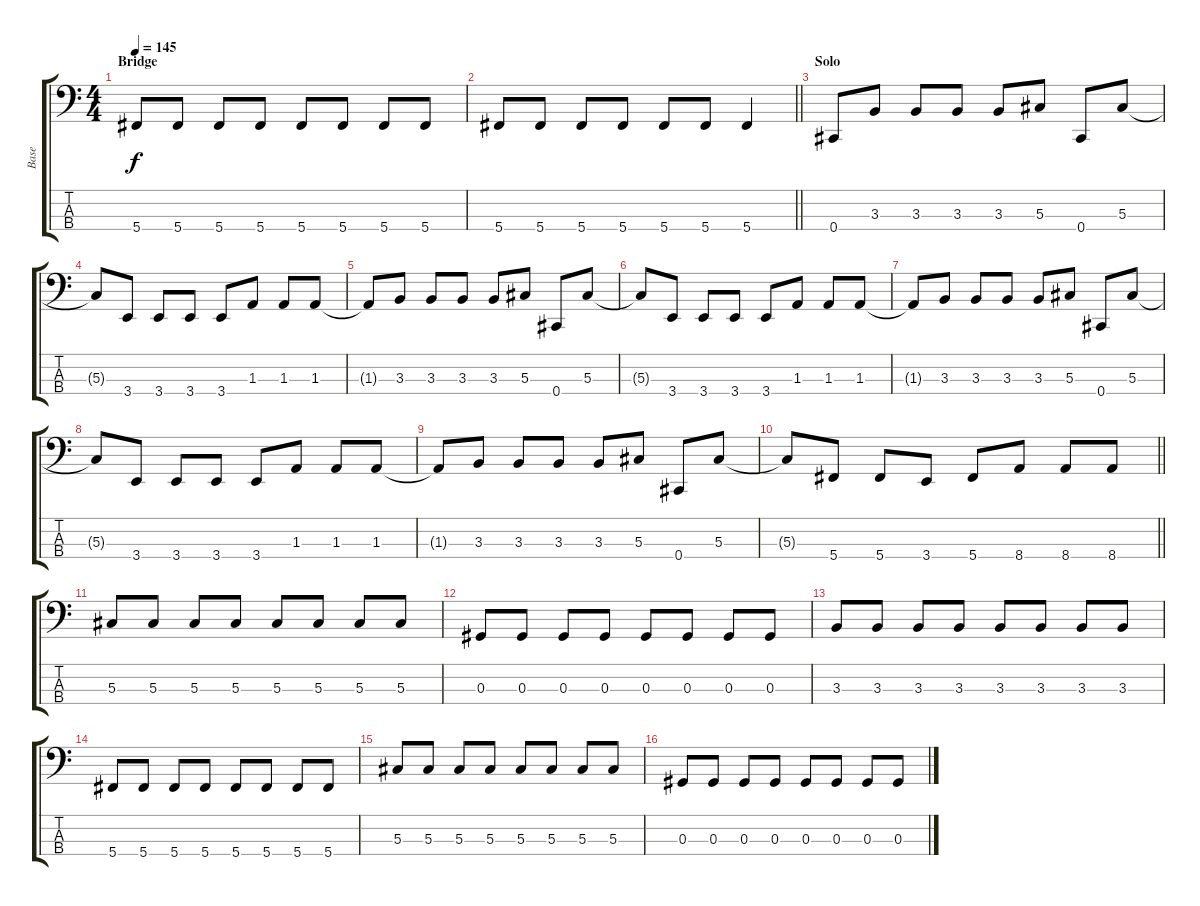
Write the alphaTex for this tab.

\track ("Base" "Base") {instrument electricbasspick}
\staff {score tabs}
\tuning (Gb2 Db2 Ab1 Db1) {hide}
\ts (4 4)
\section ("" "Bridge")
\tempo 145
\clef f4
\ks c
5.4.8{dy f} 5.4.8 5.4.8 5.4.8 5.4.8 5.4.8 5.4.8 5.4.8 |
\barLineRight lightlight
5.4.8 5.4.8 5.4.8 5.4.8 5.4.8 5.4.8 5.4.4 |
\section ("" "Solo")
0.4.8 3.3.8 3.3.8 3.3.8 3.3.8 5.3.8 0.4.8 5.3.8 |
5.3{t}.8 3.4.8 3.4.8 3.4.8 3.4.8 1.3.8 1.3.8 1.3.8 |
1.3{t}.8 3.3.8 3.3.8 3.3.8 3.3.8 5.3.8 0.4.8 5.3.8 |
5.3{t}.8 3.4.8 3.4.8 3.4.8 3.4.8 1.3.8 1.3.8 1.3.8 |
1.3{t}.8 3.3.8 3.3.8 3.3.8 3.3.8 5.3.8 0.4.8 5.3.8 |
5.3{t}.8 3.4.8 3.4.8 3.4.8 3.4.8 1.3.8 1.3.8 1.3.8 |
1.3{t}.8 3.3.8 3.3.8 3.3.8 3.3.8 5.3.8 0.4.8 5.3.8 |
\barLineRight lightlight
5.3{t}.8 5.4.8 5.4.8 3.4.8 5.4.8 8.4.8 8.4.8 8.4.8 |
5.3.8 5.3.8 5.3.8 5.3.8 5.3.8 5.3.8 5.3.8 5.3.8 |
0.3.8 0.3.8 0.3.8 0.3.8 0.3.8 0.3.8 0.3.8 0.3.8 |
3.3.8 3.3.8 3.3.8 3.3.8 3.3.8 3.3.8 3.3.8 3.3.8 |
5.4.8 5.4.8 5.4.8 5.4.8 5.4.8 5.4.8 5.4.8 5.4.8 |
5.3.8 5.3.8 5.3.8 5.3.8 5.3.8 5.3.8 5.3.8 5.3.8 |
0.3.8 0.3.8 0.3.8 0.3.8 0.3.8 0.3.8 0.3.8 0.3.8
